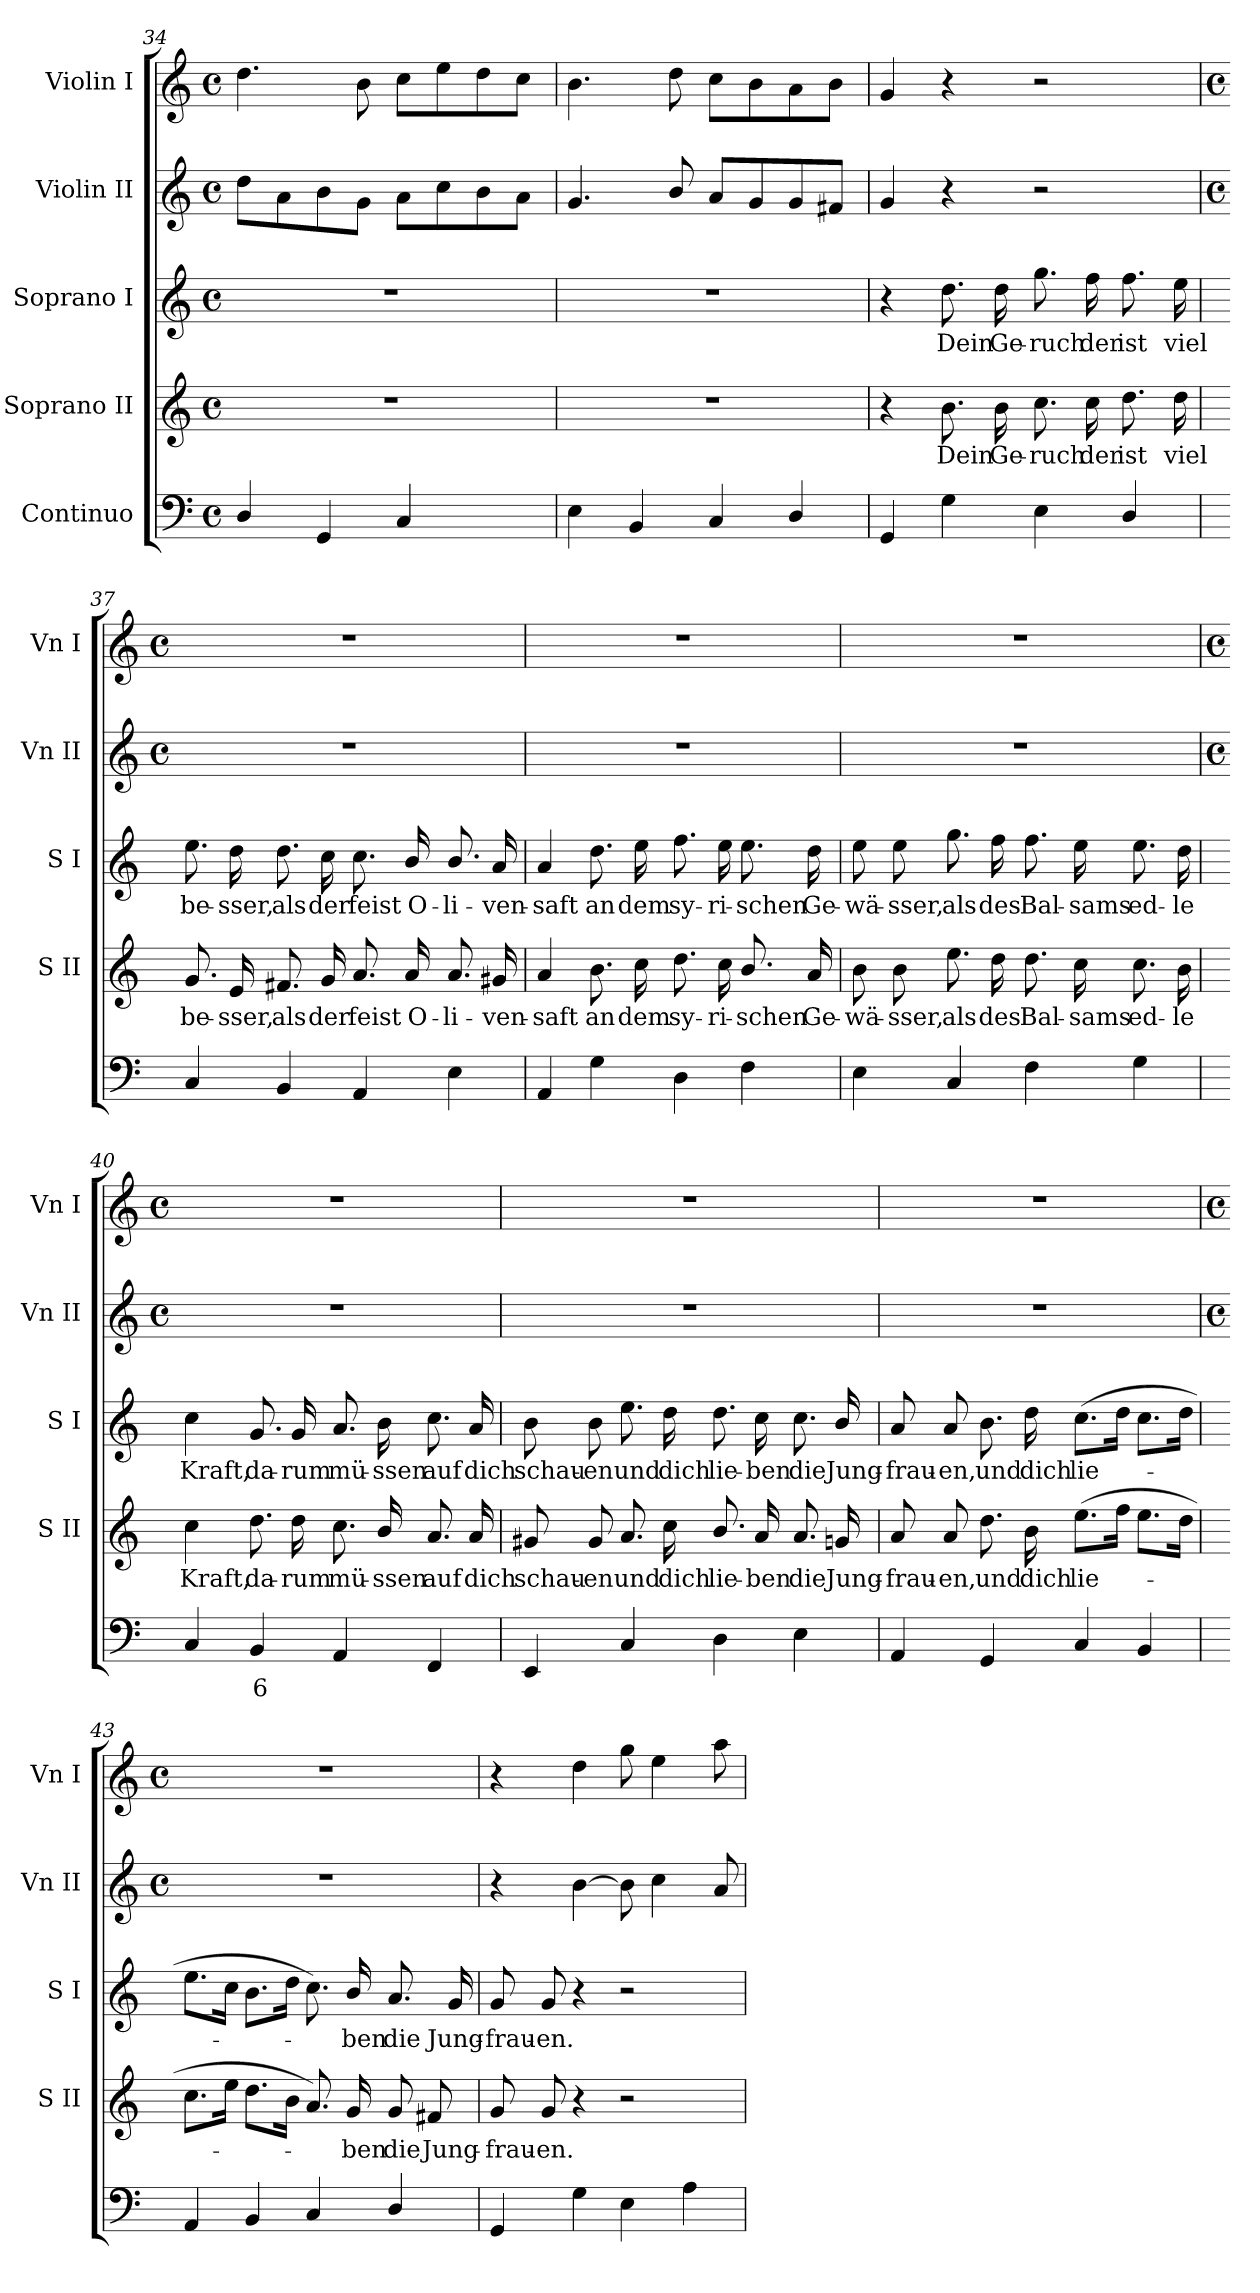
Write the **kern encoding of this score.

**kern	**text	**kern	**text	**kern	**text	**kern	**kern
*part5	*part5	*part4	*part4	*part3	*part3	*part2	*part1
*staff5	*staff5	*staff4	*staff4	*staff3	*staff3	*staff2	*staff1
*I"Continuo	*	*I"Soprano II	*	*I"Soprano I	*	*I"Violin II	*I"Violin I
*	*	*I'S II	*	*I'S I	*	*I'Vn II	*I'Vn I
*clefF4	*	*clefG2	*	*clefG2	*	*clefG2	*clefG2
*k[]	*	*k[]	*	*k[]	*	*k[]	*k[]
*C:	*	*C:	*	*C:	*	*C:	*C:
*M4/4	*	*M4/4	*	*M4/4	*	*M4/4	*M4/4
*met(c)	*	*met(c)	*	*met(c)	*	*met(c)	*met(c)
=34	=34	=34	=34	=34	=34	=34	=34
4D/	.	1r	.	1r	.	8ddL	4.dd
.	.	.	.	.	.	8a	.
4GG	.	.	.	.	.	8b	.
.	.	.	.	.	.	8gJ	8b
4C	.	.	.	.	.	8aL	8ccL
.	.	.	.	.	.	8cc	8ee
!	!LO:LY:b	!	!	!	!	!	!
[8DLyy	6	.	.	.	.	8b	8dd
!	!LO:LY:b	!	!	!	!	!	!
8DJyy]	5	.	.	.	.	8aJ	8ccJ
=35	=35	=35	=35	=35	=35	=35	=35
4E	.	1r	.	1r	.	4.g	4.b
4BB	.	.	.	.	.	.	.
.	.	.	.	.	.	8b/	8dd
4C	.	.	.	.	.	8aL	8ccL
.	.	.	.	.	.	8g	8b
4D/	.	.	.	.	.	8g	8a
.	.	.	.	.	.	8f#XJ	8bJ
=36	=36	=36	=36	=36	=36	=36	=36
4GG	.	4r	.	4r	.	4g	4g
!	!	!	!LO:LY:b	!	!LO:LY:b	!	!
4G	.	8.b	Dein	8.dd	Dein	4r	4r
!	!	!	!LO:LY:b	!	!LO:LY:b	!	!
.	.	16b	Ge-	16dd	Ge-	.	.
!	!	!	!LO:LY:b	!	!LO:LY:b	!	!
4E	.	8.cc	-ruch	8.gg	-ruch	2r	2r
!	!	!	!LO:LY:b	!	!LO:LY:b	!	!
.	.	16cc	der	16ff	der	.	.
!	!	!	!LO:LY:b	!	!LO:LY:b	!	!
4D/	.	8.dd	ist	8.ff	ist	.	.
!	!	!	!LO:LY:b	!	!LO:LY:b	!	!
.	.	16dd	viel	16ee	viel	.	.
!!LO:LB:g=z
=37	=37	=37	=37	=37	=37	=37	=37
*	*	*	*	*	*	*M4/4	*M4/4
*	*	*	*	*	*	*met(c)	*met(c)
!	!	!	!LO:LY:b	!	!LO:LY:b	!	!
4C	.	8.g	be-	8.ee	be-	1r	1r
!	!	!	!LO:LY:b	!	!LO:LY:b	!	!
.	.	16e	-sser,	16dd	-sser,	.	.
!	!	!	!LO:LY:b	!	!LO:LY:b	!	!
4BB	.	8.f#X	als	8.dd	als	.	.
!	!	!	!LO:LY:b	!	!LO:LY:b	!	!
.	.	16g	der	16cc	der	.	.
!	!	!	!LO:LY:b	!	!LO:LY:b	!	!
4AA	.	8.a	feist	8.cc	feist	.	.
!	!	!	!LO:LY:b	!	!LO:LY:b	!	!
.	.	16a	O-	16b/	O-	.	.
!	!	!	!LO:LY:b	!	!LO:LY:b	!	!
4E	.	8.a	-li-	8.b/	-li-	.	.
!	!	!	!LO:LY:b	!	!LO:LY:b	!	!
.	.	16g#X	-ven-	16a	-ven-	.	.
=38	=38	=38	=38	=38	=38	=38	=38
!	!	!	!LO:LY:b	!	!LO:LY:b	!	!
4AA	.	4a	-saft	4a	-saft	1r	1r
!	!	!	!LO:LY:b	!	!LO:LY:b	!	!
4G	.	8.b	an	8.dd	an	.	.
!	!	!	!LO:LY:b	!	!LO:LY:b	!	!
.	.	16cc	dem	16ee	dem	.	.
!	!	!	!LO:LY:b	!	!LO:LY:b	!	!
4D	.	8.dd	sy-	8.ff	sy-	.	.
!	!	!	!LO:LY:b	!	!LO:LY:b	!	!
.	.	16cc	-ri-	16ee	-ri-	.	.
!	!	!	!LO:LY:b	!	!LO:LY:b	!	!
4F	.	8.b/	-schen	8.ee	-schen	.	.
!	!	!	!LO:LY:b	!	!LO:LY:b	!	!
.	.	16a	Ge-	16dd	Ge-	.	.
=39	=39	=39	=39	=39	=39	=39	=39
!	!	!	!LO:LY:b	!	!LO:LY:b	!	!
4E	.	8b	-wä-	8ee	-wä-	1r	1r
!	!	!	!LO:LY:b	!	!LO:LY:b	!	!
.	.	8b	-sser,	8ee	-sser,	.	.
!	!	!	!LO:LY:b	!	!LO:LY:b	!	!
4C	.	8.ee	als	8.gg	als	.	.
!	!	!	!LO:LY:b	!	!LO:LY:b	!	!
.	.	16dd	des	16ff	des	.	.
!	!	!	!LO:LY:b	!	!LO:LY:b	!	!
4F	.	8.dd	Bal-	8.ff	Bal-	.	.
!	!	!	!LO:LY:b	!	!LO:LY:b	!	!
.	.	16cc	-sams	16ee	-sams	.	.
!	!	!	!LO:LY:b	!	!LO:LY:b	!	!
4G	.	8.cc	ed-	8.ee	ed-	.	.
!	!	!	!LO:LY:b	!	!LO:LY:b	!	!
.	.	16b	-le	16dd	-le	.	.
!!LO:LB:g=z
=40	=40	=40	=40	=40	=40	=40	=40
*	*	*	*	*	*	*M4/4	*M4/4
*	*	*	*	*	*	*met(c)	*met(c)
!	!	!	!LO:LY:b	!	!LO:LY:b	!	!
4C	.	4cc	Kraft,	4cc	Kraft,	1r	1r
!	!LO:LY:b	!	!LO:LY:b	!	!LO:LY:b	!	!
4BB	6	8.dd	da-	8.g	da-	.	.
!	!	!	!LO:LY:b	!	!LO:LY:b	!	!
.	.	16dd	-rum	16g	-rum	.	.
!	!	!	!LO:LY:b	!	!LO:LY:b	!	!
4AA	.	8.cc	mü-	8.a	mü-	.	.
!	!	!	!LO:LY:b	!	!LO:LY:b	!	!
.	.	16b/	-ssen	16b	-ssen	.	.
!	!	!	!LO:LY:b	!	!LO:LY:b	!	!
4FF	.	8.a	auf	8.cc	auf	.	.
!	!	!	!LO:LY:b	!	!LO:LY:b	!	!
.	.	16a	dich	16a	dich	.	.
=41	=41	=41	=41	=41	=41	=41	=41
!	!	!	!LO:LY:b	!	!LO:LY:b	!	!
4EE	.	8g#X	schau-	8b	schau-	1r	1r
!	!	!	!LO:LY:b	!	!LO:LY:b	!	!
.	.	8g#	-en	8b	-en	.	.
!	!	!	!LO:LY:b	!	!LO:LY:b	!	!
4C	.	8.a	und	8.ee	und	.	.
!	!	!	!LO:LY:b	!	!LO:LY:b	!	!
.	.	16cc	dich	16dd	dich	.	.
!	!	!	!LO:LY:b	!	!LO:LY:b	!	!
4D	.	8.b/	lie-	8.dd	lie-	.	.
!	!	!	!LO:LY:b	!	!LO:LY:b	!	!
.	.	16a	-ben	16cc	-ben	.	.
!	!	!	!LO:LY:b	!	!LO:LY:b	!	!
4E	.	8.a	die	8.cc	die	.	.
!	!	!	!LO:LY:b	!	!LO:LY:b	!	!
.	.	16gn	Jung-	16b/	Jung-	.	.
=42	=42	=42	=42	=42	=42	=42	=42
!	!	!	!LO:LY:b	!	!LO:LY:b	!	!
4AA	.	8a	-frau-	8a	-frau-	1r	1r
!	!	!	!LO:LY:b	!	!LO:LY:b	!	!
.	.	8a	-en,	8a	-en,	.	.
!	!	!	!LO:LY:b	!	!LO:LY:b	!	!
4GG	.	8.dd	und	8.b	und	.	.
!	!	!	!LO:LY:b	!	!LO:LY:b	!	!
.	.	16b	dich	16dd	dich	.	.
!	!	!	!LO:LY:b	!	!LO:LY:b	!	!
4C	.	(>8.eeL	lie-	(>8.ccL	lie-	.	.
.	.	16ffJ	.	16ddJ	.	.	.
4BB	.	8.eeL	.	8.ccL	.	.	.
.	.	16ddJ	.	16ddJ	.	.	.
!!LO:LB:g=z
=43	=43	=43	=43	=43	=43	=43	=43
*	*	*	*	*	*	*k[]	*k[]
*	*	*	*	*	*	*C:	*C:
*	*	*	*	*	*	*M4/4	*M4/4
*	*	*	*	*	*	*met(c)	*met(c)
4AA	.	8.ccL	.	8.eeL	.	1r	1r
.	.	16eeJ	.	16ccJ	.	.	.
4BB	.	8.ddL	.	8.bL	.	.	.
.	.	16bJ	.	16ddJ	.	.	.
4C	.	8.a)	.	8.cc)	.	.	.
!	!	!	!LO:LY:b	!	!LO:LY:b	!	!
.	.	16g	ben	16b/	ben	.	.
!	!	!	!LO:LY:b	!	!LO:LY:b	!	!
4D/	.	8g	die	8.a	die	.	.
!	!	!	!LO:LY:b	!	!	!	!
.	.	8f#X	Jung-	.	.	.	.
!	!	!	!	!	!LO:LY:b	!	!
.	.	.	.	16g	Jung-	.	.
=44	=44	=44	=44	=44	=44	=44	=44
!	!	!	!LO:LY:b	!	!LO:LY:b	!	!
4GG	.	8g	-frau-	8g	-frau-	4r	4r
!	!	!	!LO:LY:b	!	!LO:LY:b	!	!
.	.	8g	-en.	8g	-en.	.	.
4G	.	4r	.	4r	.	[4b	4dd
4E	.	2r	.	2r	.	8b]	8gg
.	.	.	.	.	.	4cc	4ee
4A	.	.	.	.	.	.	.
.	.	.	.	.	.	8a	8aa
=	=	=	=	=	=	=	=
*-	*-	*-	*-	*-	*-	*-	*-
